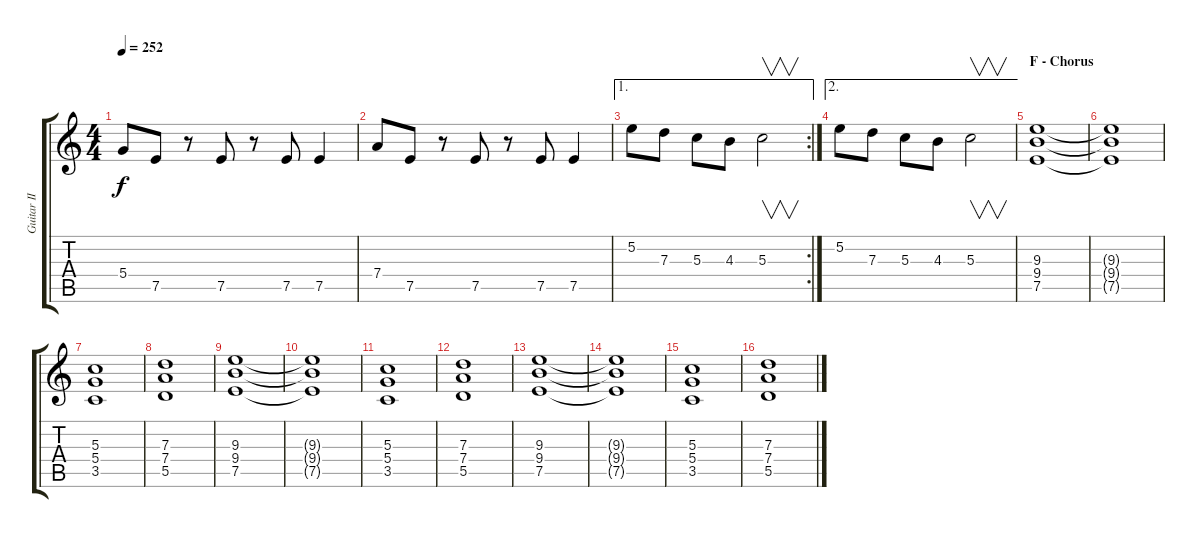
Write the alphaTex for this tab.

\track ("Guitar II" "Guitar II") {instrument distortionguitar}
\staff {score tabs}
\tuning (E4 B3 G3 D3 A2 E2) {hide}
\ts (4 4)
\tempo 252
\clef g2
\ks c
5.4.8{dy f} 7.5.8 r.8 7.5.8 r.8 7.5.8 7.5.4 |
7.4.8 7.5.8 r.8 7.5.8 r.8 7.5.8 7.5.4 |
\ae 1
\rc 2
5.2.8 7.3.8 5.3.8 4.3.8 5.3.2{v} |
\ae 2
5.2.8 7.3.8 5.3.8 4.3.8 5.3.2{v} |
\section ("" "F - Chorus")
(9.3 9.4 7.5).1 |
(9.3{t} 9.4{t} 7.5{t}).1 |
(5.3 5.4 3.5).1 |
(7.3 7.4 5.5).1 |
(9.3 9.4 7.5).1 |
(9.3{t} 9.4{t} 7.5{t}).1 |
(5.3 5.4 3.5).1 |
(7.3 7.4 5.5).1 |
(9.3 9.4 7.5).1 |
(9.3{t} 9.4{t} 7.5{t}).1 |
(5.3 5.4 3.5).1 |
(7.3 7.4 5.5).1
